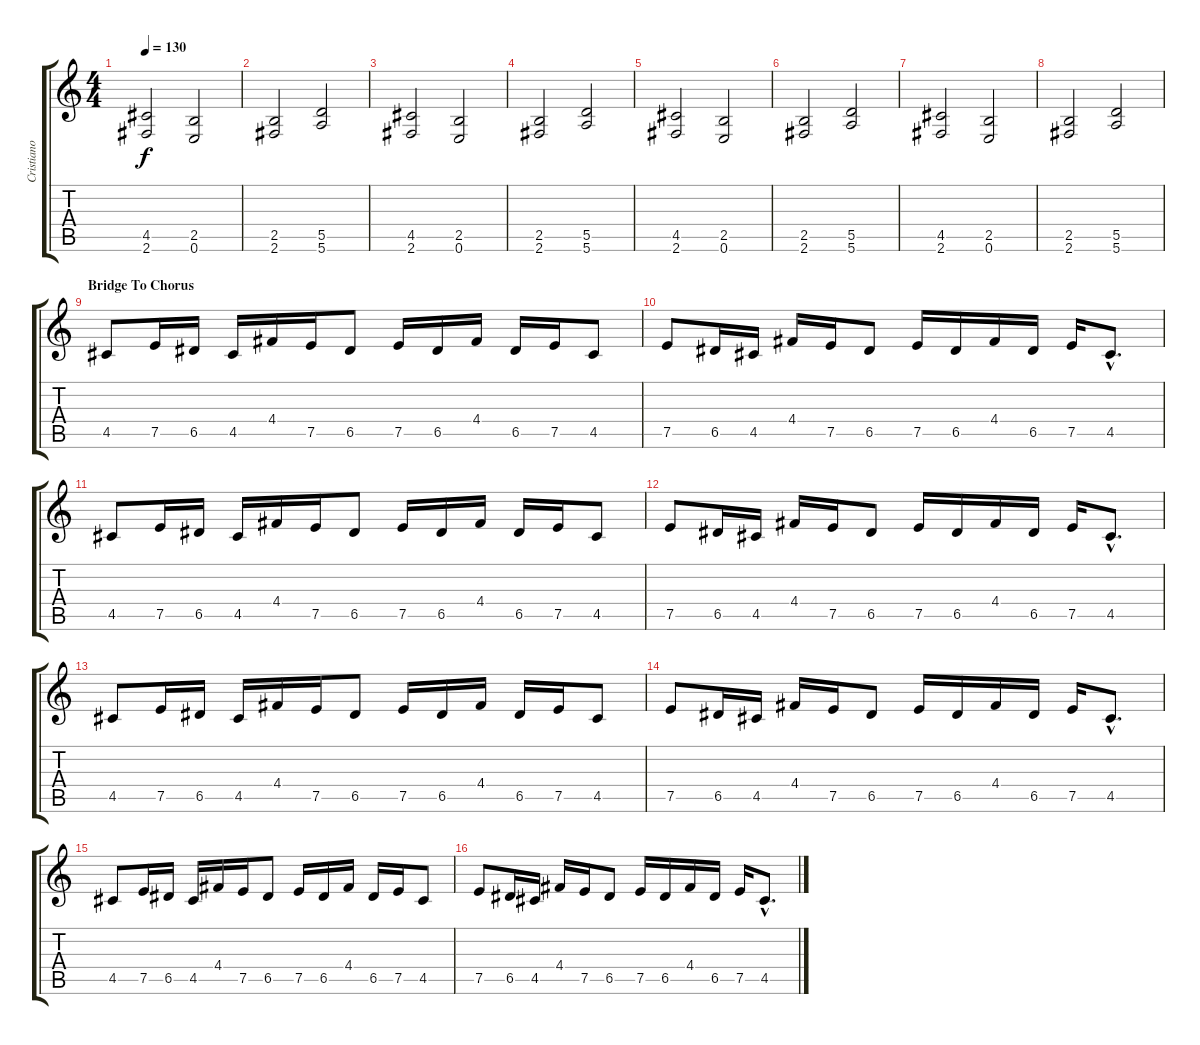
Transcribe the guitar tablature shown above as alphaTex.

\track ("Cristiano Migliore (Lead Guitar)" "Cristiano ") {instrument distortionguitar}
\staff {score tabs}
\tuning (E4 B3 G3 D3 A2 E2) {hide}
\ts (4 4)
\tempo 130
\clef g2
\ks c
(4.5 2.6).2{dy f} (2.5 0.6).2 |
(2.5 2.6).2 (5.5 5.6).2 |
(4.5 2.6).2 (2.5 0.6).2 |
(2.5 2.6).2 (5.5 5.6).2 |
(4.5 2.6).2 (2.5 0.6).2 |
(2.5 2.6).2 (5.5 5.6).2 |
(4.5 2.6).2 (2.5 0.6).2 |
(2.5 2.6).2 (5.5 5.6).2 |
\section ("" "Bridge To Chorus")
4.5.8{volume 11} 7.5.16 6.5.16 4.5.16 4.4.16 7.5.16 6.5.8 7.5.16 6.5.16 4.4.16 6.5.16 7.5.16 4.5.8 |
7.5.8 6.5.16 4.5.16 4.4.16 7.5.16 6.5.8 7.5.16 6.5.16 4.4.16 6.5.16 7.5.16 4.5{hac}.8{d} |
4.5.8{volume 13} 7.5.16 6.5.16 4.5.16 4.4.16 7.5.16 6.5.8 7.5.16 6.5.16 4.4.16 6.5.16 7.5.16 4.5.8 |
7.5.8 6.5.16 4.5.16 4.4.16 7.5.16 6.5.8 7.5.16 6.5.16 4.4.16 6.5.16 7.5.16 4.5{hac}.8{d} |
4.5.8{volume 13} 7.5.16 6.5.16 4.5.16 4.4.16 7.5.16 6.5.8 7.5.16 6.5.16 4.4.16 6.5.16 7.5.16 4.5.8 |
7.5.8 6.5.16 4.5.16 4.4.16 7.5.16 6.5.8 7.5.16 6.5.16 4.4.16 6.5.16 7.5.16 4.5{hac}.8{d} |
4.5.8{volume 13} 7.5.16 6.5.16 4.5.16 4.4.16 7.5.16 6.5.8 7.5.16 6.5.16 4.4.16 6.5.16 7.5.16 4.5.8 |
7.5.8 6.5.16 4.5.16 4.4.16 7.5.16 6.5.8 7.5.16 6.5.16 4.4.16 6.5.16 7.5.16 4.5{hac}.8{d}
